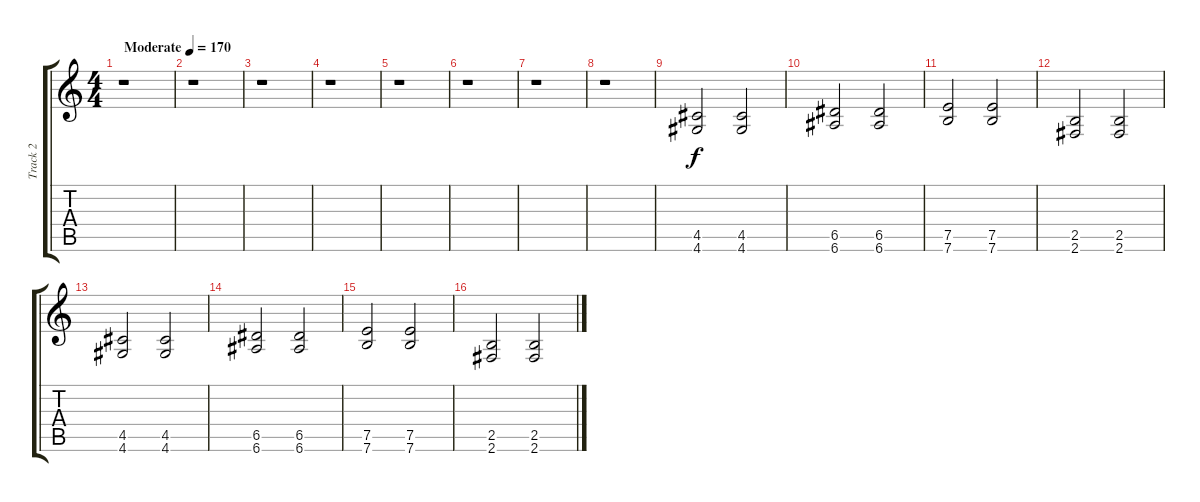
\track ("Track 2" "Track 2") {instrument distortionguitar}
\staff {score tabs}
\tuning (E4 B3 G3 D3 A2 E2) {hide}
\ts (4 4)
\tempo (170 "Moderate")
\clef g2
\ks c
r.1{dy f instrument distortionguitar} |
r.1 |
r.1 |
r.1 |
r.1 |
r.1 |
r.1 |
r.1 |
(4.5 4.6).2 (4.5 4.6).2 |
(6.5 6.6).2 (6.5 6.6).2 |
(7.5 7.6).2 (7.5 7.6).2 |
(2.5 2.6).2 (2.5 2.6).2 |
(4.5 4.6).2 (4.5 4.6).2 |
(6.5 6.6).2 (6.5 6.6).2 |
(7.5 7.6).2 (7.5 7.6).2 |
(2.5 2.6).2 (2.5 2.6).2
